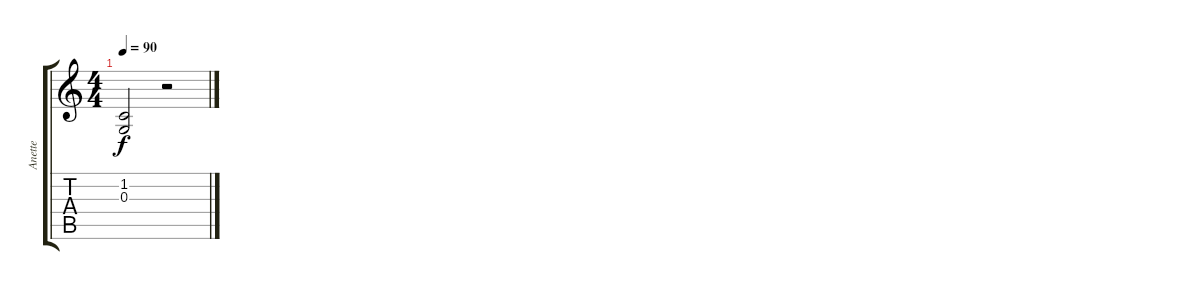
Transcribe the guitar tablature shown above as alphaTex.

\track ("Anette" "Anette") {instrument synthvoice}
\staff {score tabs}
\tuning (E4 B3 G3 D3 A2 E2) {hide}
\ts (4 4)
\tempo 90
\clef g2
\ks c
(1.2 0.3).2{dy f} r.2
